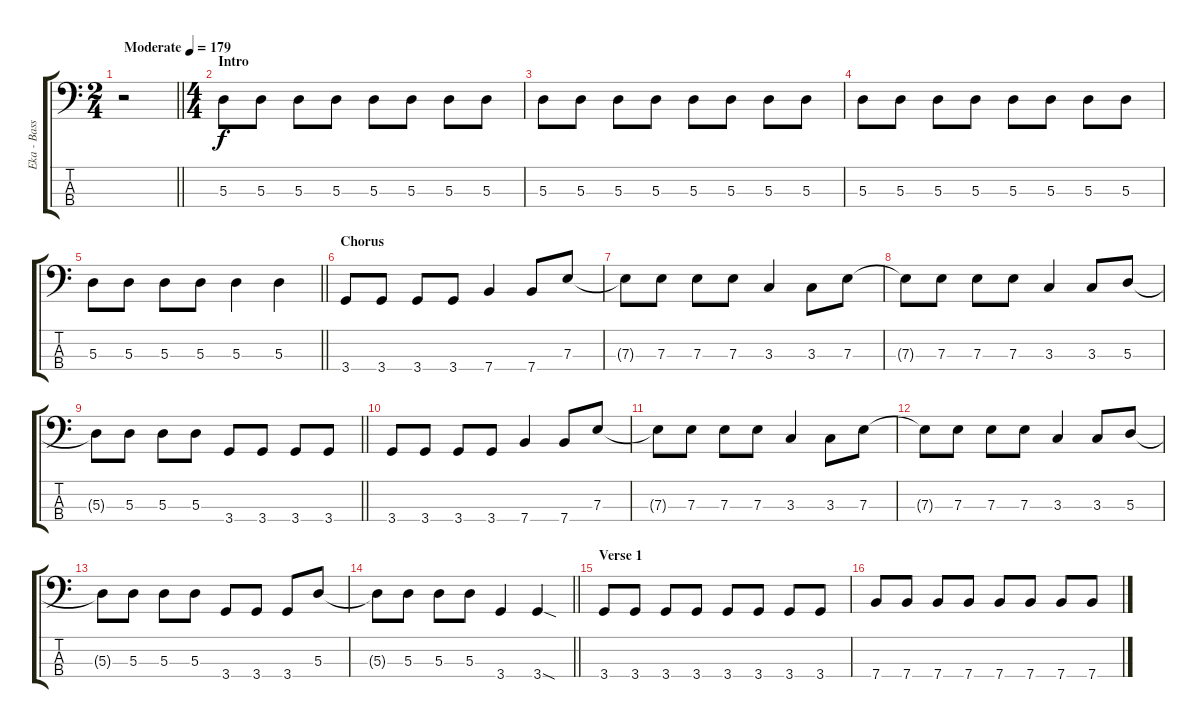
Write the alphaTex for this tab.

\track ("Eka - Bass" "Eka - Bass") {instrument electricbasspick}
\staff {score tabs}
\tuning (G2 D2 A1 E1) {hide}
\ts (2 4)
\tempo (179 "Moderate")
\clef f4
\barLineRight lightlight
\ks c
r.2{dy f instrument electricbasspick} |
\ts (4 4)
\section ("" "Intro")
5.3.8 5.3.8 5.3.8 5.3.8 5.3.8 5.3.8 5.3.8 5.3.8 |
5.3.8 5.3.8 5.3.8 5.3.8 5.3.8 5.3.8 5.3.8 5.3.8 |
5.3.8 5.3.8 5.3.8 5.3.8 5.3.8 5.3.8 5.3.8 5.3.8 |
\barLineRight lightlight
5.3.8 5.3.8 5.3.8 5.3.8 5.3.4 5.3.4 |
\section ("" "Chorus")
3.4.8 3.4.8 3.4.8 3.4.8 7.4.4 7.4.8 7.3.8 |
7.3{t}.8 7.3.8 7.3.8 7.3.8 3.3.4 3.3.8 7.3.8 |
7.3{t}.8 7.3.8 7.3.8 7.3.8 3.3.4 3.3.8 5.3.8 |
\barLineRight lightlight
5.3{t}.8 5.3.8 5.3.8 5.3.8 3.4.8 3.4.8 3.4.8 3.4.8 |
3.4.8 3.4.8 3.4.8 3.4.8 7.4.4 7.4.8 7.3.8 |
7.3{t}.8 7.3.8 7.3.8 7.3.8 3.3.4 3.3.8 7.3.8 |
7.3{t}.8 7.3.8 7.3.8 7.3.8 3.3.4 3.3.8 5.3.8 |
5.3{t}.8 5.3.8 5.3.8 5.3.8 3.4.8 3.4.8 3.4.8 5.3.8 |
\barLineRight lightlight
5.3{t}.8 5.3.8 5.3.8 5.3.8 3.4.4 3.4{sod}.4 |
\section ("" "Verse 1")
3.4.8 3.4.8 3.4.8 3.4.8 3.4.8 3.4.8 3.4.8 3.4.8 |
7.4.8 7.4.8 7.4.8 7.4.8 7.4.8 7.4.8 7.4.8 7.4.8
